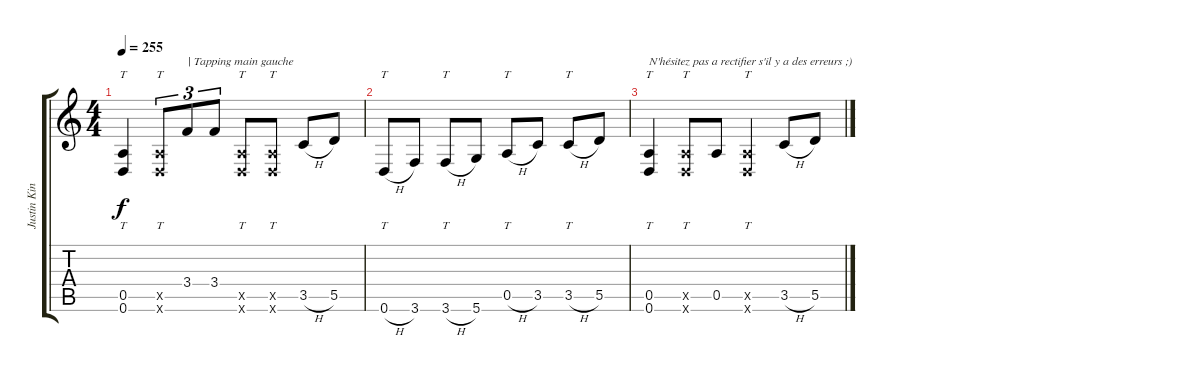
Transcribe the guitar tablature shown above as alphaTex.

\track ("Justin King" "Justin Kin") {instrument acousticguitarsteel}
\staff {score tabs}
\tuning (D4 A3 G3 D3 A2 D2) {hide}
\ts (4 4)
\tempo 255
\clef g2
\ks c
(0.5 0.6).4{tt dy f} (0.5{x} 0.6{x}).8{tt tu (3 2)} 3.4.8{tu (3 2) txt "| Tapping main gauche"} 3.4.8{tu (3 2)} (0.5{x} 0.6{x}).8{tt} (0.5{x} 0.6{x}).8{tt} 3.5{h}.8 5.5.8 |
0.6{h}.8{tt} 3.6.8 3.6{h}.8{tt} 5.6.8 0.5{h}.8{tt} 3.5.8 3.5{h}.8{tt} 5.5.8 |
(0.5 0.6).4{tt txt "N'hésitez pas a rectifier s'il y a des erreurs ;)"} (0.5{x} 0.6{x}).8{tt} 0.5.8 (0.5{x} 0.6{x}).4{tt} 3.5{h}.8 5.5.8
